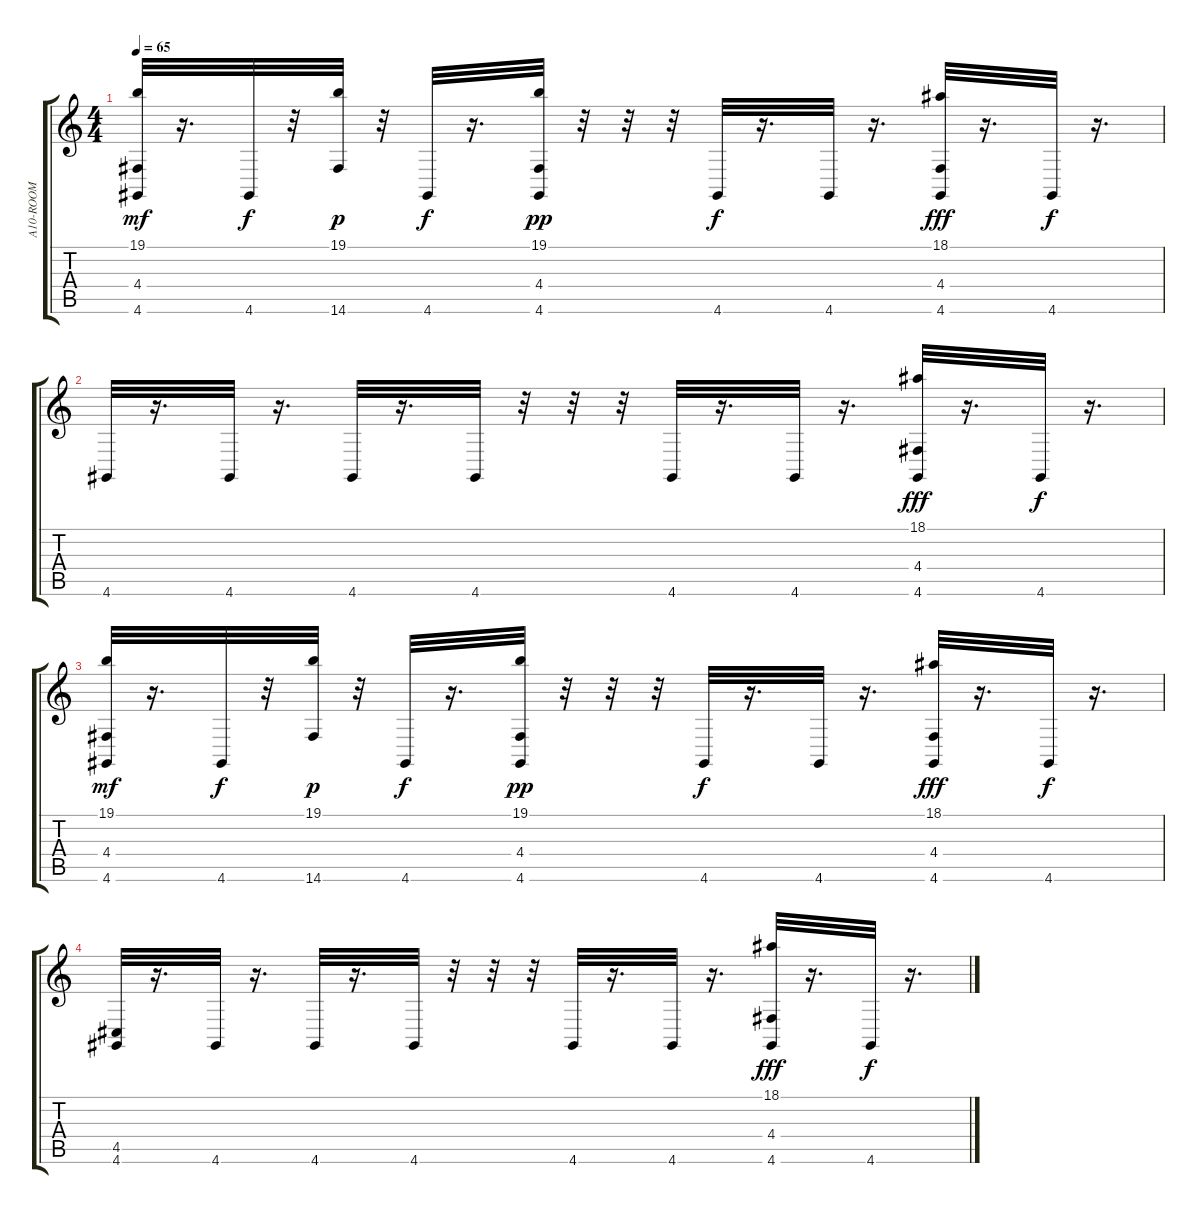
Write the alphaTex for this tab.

\track ("A10-ROOM        " "A10-ROOM  ") {instrument celesta}
\staff {score tabs}
\tuning (E4 B3 G3 D3 A2 E2) {hide}
\ts (4 4)
\tempo 65
\clef g2
\ks c
(19.1 4.4 4.6).32{dy mf} r.16{d} 4.6.32{dy f} r.32 (19.1 14.6).32{dy p} r.32 4.6.32{dy f} r.16{d} (19.1 4.4 4.6).32{dy pp} r.32 r.32 r.32 4.6.32{dy f} r.16{d} 4.6.32 r.16{d} (18.1 4.4 4.6).32{dy fff} r.16{d} 4.6.32{dy f} r.16{d} |
4.6.32 r.16{d} 4.6.32 r.16{d} 4.6.32 r.16{d} 4.6.32 r.32 r.32 r.32 4.6.32 r.16{d} 4.6.32 r.16{d} (18.1 4.4 4.6).32{dy fff} r.16{d} 4.6.32{dy f} r.16{d} |
(19.1 4.4 4.6).32{dy mf} r.16{d} 4.6.32{dy f} r.32 (19.1 14.6).32{dy p} r.32 4.6.32{dy f} r.16{d} (19.1 4.4 4.6).32{dy pp} r.32 r.32 r.32 4.6.32{dy f} r.16{d} 4.6.32 r.16{d} (18.1 4.4 4.6).32{dy fff} r.16{d} 4.6.32{dy f} r.16{d} |
(4.5 4.6).32 r.16{d} 4.6.32 r.16{d} 4.6.32 r.16{d} 4.6.32 r.32 r.32 r.32 4.6.32 r.16{d} 4.6.32 r.16{d} (18.1 4.4 4.6).32{dy fff} r.16{d} 4.6.32{dy f} r.16{d}
